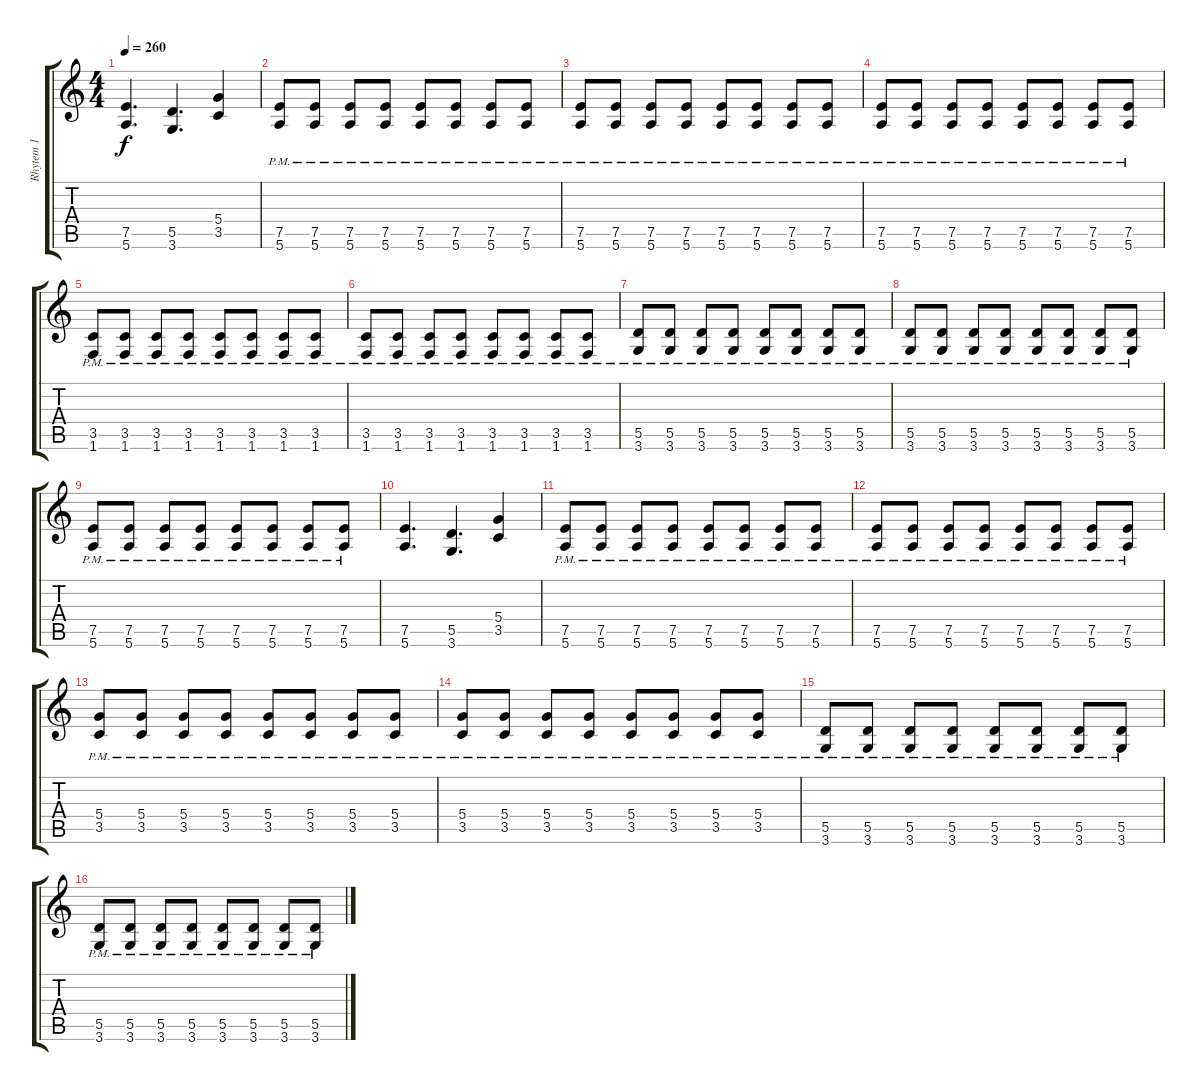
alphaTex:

\track ("Rhytem 1" "Rhytem 1") {instrument distortionguitar}
\staff {score tabs}
\tuning (E4 B3 G3 D3 A2 E2) {hide}
\ts (4 4)
\tempo 260
\clef g2
\ks c
(7.5 5.6).4{d dy f} (5.5 3.6).4{d} (5.4 3.5).4 |
(7.5{pm} 5.6{pm}).8 (7.5{pm} 5.6{pm}).8 (7.5{pm} 5.6{pm}).8 (7.5{pm} 5.6{pm}).8 (7.5{pm} 5.6{pm}).8 (7.5{pm} 5.6{pm}).8 (7.5{pm} 5.6{pm}).8 (7.5{pm} 5.6{pm}).8 |
(7.5{pm} 5.6{pm}).8 (7.5{pm} 5.6{pm}).8 (7.5{pm} 5.6{pm}).8 (7.5{pm} 5.6{pm}).8 (7.5{pm} 5.6{pm}).8 (7.5{pm} 5.6{pm}).8 (7.5{pm} 5.6{pm}).8 (7.5{pm} 5.6{pm}).8 |
(7.5{pm} 5.6{pm}).8 (7.5{pm} 5.6{pm}).8 (7.5{pm} 5.6{pm}).8 (7.5{pm} 5.6{pm}).8 (7.5{pm} 5.6{pm}).8 (7.5{pm} 5.6{pm}).8 (7.5{pm} 5.6{pm}).8 (7.5{pm} 5.6{pm}).8 |
(3.5{pm} 1.6{pm}).8 (3.5{pm} 1.6{pm}).8 (3.5{pm} 1.6{pm}).8 (3.5{pm} 1.6{pm}).8 (3.5{pm} 1.6{pm}).8 (3.5{pm} 1.6{pm}).8 (3.5{pm} 1.6{pm}).8 (3.5{pm} 1.6{pm}).8 |
(3.5{pm} 1.6{pm}).8 (3.5{pm} 1.6{pm}).8 (3.5{pm} 1.6{pm}).8 (3.5{pm} 1.6{pm}).8 (3.5{pm} 1.6{pm}).8 (3.5{pm} 1.6{pm}).8 (3.5{pm} 1.6{pm}).8 (3.5{pm} 1.6{pm}).8 |
(5.5{pm} 3.6{pm}).8 (5.5{pm} 3.6{pm}).8 (5.5{pm} 3.6{pm}).8 (5.5{pm} 3.6{pm}).8 (5.5{pm} 3.6{pm}).8 (5.5{pm} 3.6{pm}).8 (5.5{pm} 3.6{pm}).8 (5.5{pm} 3.6{pm}).8 |
(5.5{pm} 3.6{pm}).8 (5.5{pm} 3.6{pm}).8 (5.5{pm} 3.6{pm}).8 (5.5{pm} 3.6{pm}).8 (5.5{pm} 3.6{pm}).8 (5.5{pm} 3.6{pm}).8 (5.5{pm} 3.6{pm}).8 (5.5{pm} 3.6{pm}).8 |
(7.5{pm} 5.6{pm}).8 (7.5{pm} 5.6{pm}).8 (7.5{pm} 5.6{pm}).8 (7.5{pm} 5.6{pm}).8 (7.5{pm} 5.6{pm}).8 (7.5{pm} 5.6{pm}).8 (7.5{pm} 5.6{pm}).8 (7.5{pm} 5.6{pm}).8 |
(7.5 5.6).4{d} (5.5 3.6).4{d} (5.4 3.5).4 |
(7.5{pm} 5.6{pm}).8 (7.5{pm} 5.6{pm}).8 (7.5{pm} 5.6{pm}).8 (7.5{pm} 5.6{pm}).8 (7.5{pm} 5.6{pm}).8 (7.5{pm} 5.6{pm}).8 (7.5{pm} 5.6{pm}).8 (7.5{pm} 5.6{pm}).8 |
(7.5{pm} 5.6{pm}).8 (7.5{pm} 5.6{pm}).8 (7.5{pm} 5.6{pm}).8 (7.5{pm} 5.6{pm}).8 (7.5{pm} 5.6{pm}).8 (7.5{pm} 5.6{pm}).8 (7.5{pm} 5.6{pm}).8 (7.5{pm} 5.6{pm}).8 |
(5.4{pm} 3.5{pm}).8 (5.4{pm} 3.5{pm}).8 (5.4{pm} 3.5{pm}).8 (5.4{pm} 3.5{pm}).8 (5.4{pm} 3.5{pm}).8 (5.4{pm} 3.5{pm}).8 (5.4{pm} 3.5{pm}).8 (5.4{pm} 3.5{pm}).8 |
(5.4{pm} 3.5{pm}).8 (5.4{pm} 3.5{pm}).8 (5.4{pm} 3.5{pm}).8 (5.4{pm} 3.5{pm}).8 (5.4{pm} 3.5{pm}).8 (5.4{pm} 3.5{pm}).8 (5.4{pm} 3.5{pm}).8 (5.4{pm} 3.5{pm}).8 |
(5.5{pm} 3.6{pm}).8 (5.5{pm} 3.6{pm}).8 (5.5{pm} 3.6{pm}).8 (5.5{pm} 3.6{pm}).8 (5.5{pm} 3.6{pm}).8 (5.5{pm} 3.6{pm}).8 (5.5{pm} 3.6{pm}).8 (5.5{pm} 3.6{pm}).8 |
(5.5{pm} 3.6{pm}).8 (5.5{pm} 3.6{pm}).8 (5.5{pm} 3.6{pm}).8 (5.5{pm} 3.6{pm}).8 (5.5{pm} 3.6{pm}).8 (5.5{pm} 3.6{pm}).8 (5.5{pm} 3.6{pm}).8 (5.5{pm} 3.6{pm}).8
